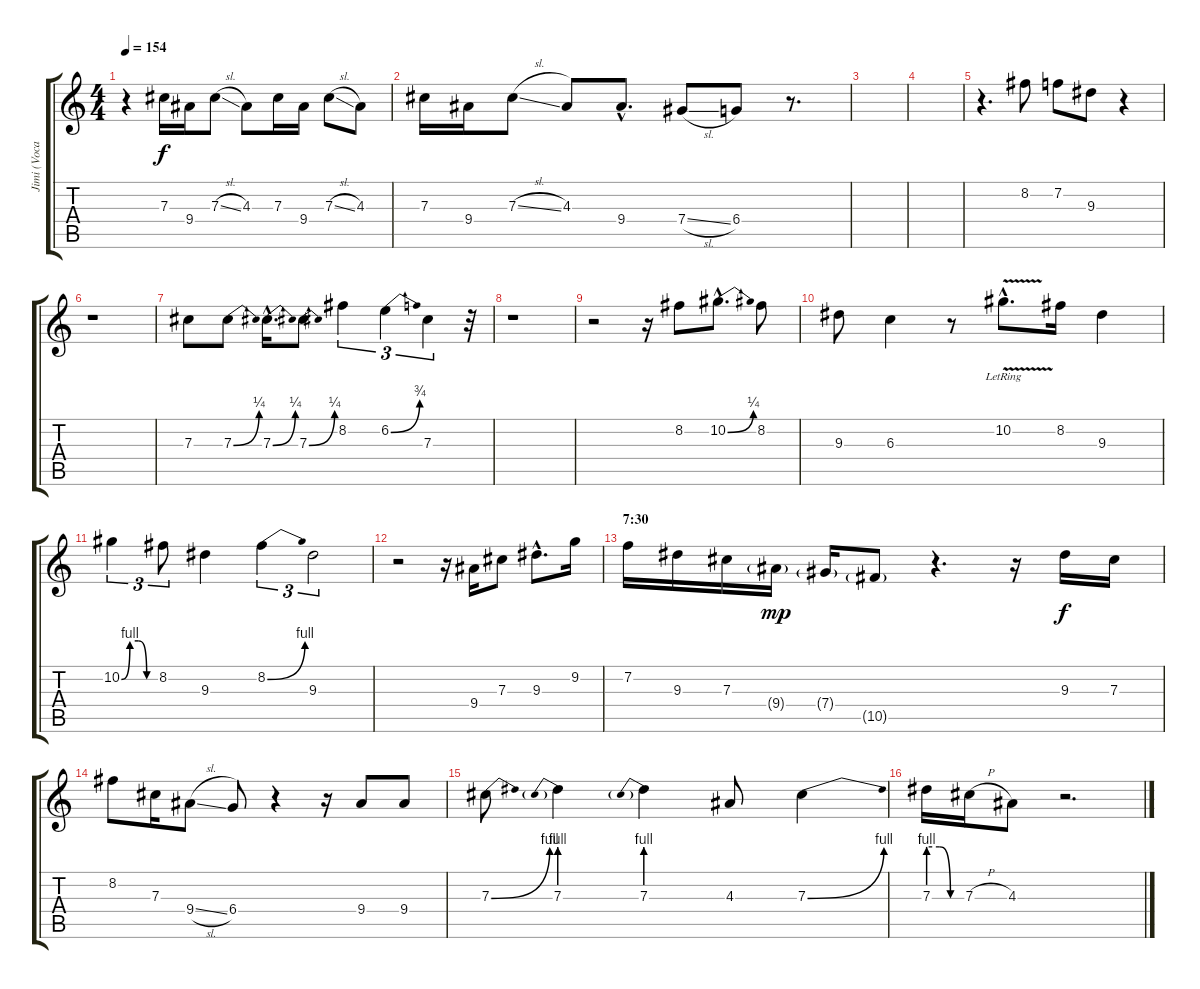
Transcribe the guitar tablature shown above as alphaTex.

\track ("Jimi (Vocals)" "Jimi (Voca") {instrument distortionguitar}
\staff {score tabs}
\tuning (Eb4 Bb3 Gb3 Db3 Ab2 Eb2) {hide}
\ts (4 4)
\tempo 154
\clef g2
\ks c
r.4{dy f} 7.3.16 9.4.16 7.3{sl}.8 4.3.8 7.3.16 9.4.16 7.3{sl}.8 4.3.8 |
7.3.16 9.4.16 7.3{sl}.8 4.3.8 9.4{hac}.8{d} 7.4{sl}.8 6.4.8 r.8{d} |
|
|
r.4{d} 8.2.8 7.2.8 9.3.8 r.4 |
r.1 |
7.3.8 7.3{be (bend 0 0 60 1)}.8 7.3{be (bend 0 0 60 1) hac}.16{d} 7.3{be (bend 0 0 60 1)}.8 8.2.4{tu (3 2)} 6.2{be (bend 0 0 60 3)}.4{tu (3 2)} 7.3.4{tu (3 2)} r.32 |
r.1 |
r.2 r.16 8.2.8 10.2{be (bend 0 0 60 1) hac}.8{d} 8.2.8 |
9.3.8 6.3.4 r.8 10.2{v hac lr}.8{d} 8.2.16 9.3.4 |
10.2{be (custom 0 0 15 4 30 4 45 0 60 0)}.4{tu (3 2)} 8.2.8{tu (3 2)} 9.3.4 8.2{be (bend 0 0 60 4)}.4{tu (3 2)} 9.3.2{tu (3 2)} |
r.2 r.16 9.4.16 7.3.8 9.3{hac}.8{d} 9.2.16 |
\section ("" "7:30")
7.2.16 9.3.16 7.3.16 9.4{g}.16{dy mp} 7.4{g}.16 10.5{g}.8 r.4{d} r.16 9.3.16{dy f} 7.3.16 |
8.2.8 7.3.16 9.4{sl}.8 6.4.8 r.4 r.16 9.4.8 9.4.8 |
7.3{be (bend 0 0 60 4)}.8 7.3{be (prebend 0 4 60 4)}.4 7.3{be (prebend 0 4 60 4)}.4 4.3.8 7.3{be (bend 0 0 60 4)}.4 |
7.3{be (custom 0 4 20 4 40 0 60 0)}.16 7.3{h}.16 4.3.8 r.2{d}
